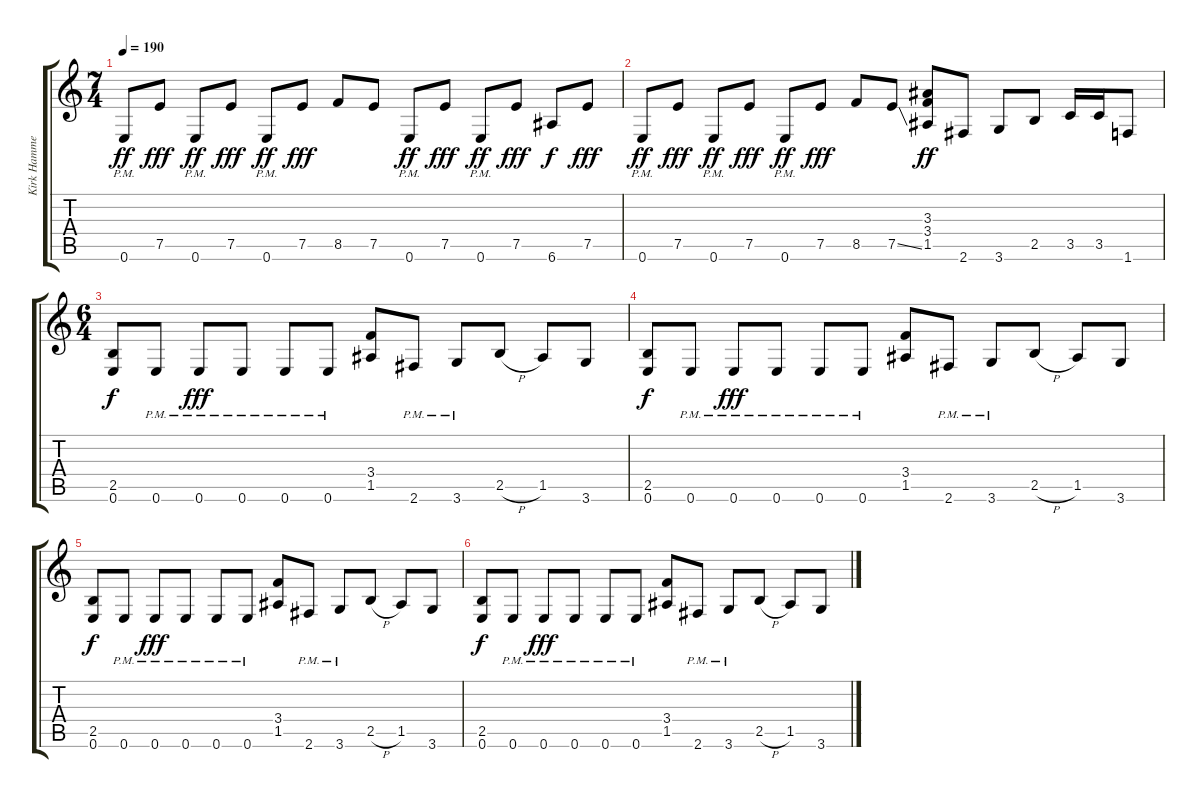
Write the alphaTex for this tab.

\track ("Kirk Hammet (Guitar 2)" "Kirk Hamme") {instrument distortionguitar}
\staff {score tabs}
\tuning (E4 B3 G3 D3 A2 E2) {hide}
\ts (7 4)
\tempo 190
\clef g2
\ks c
0.6{pm}.8{dy ff} 7.5.8{dy fff} 0.6{pm}.8{dy ff} 7.5.8{dy fff} 0.6{pm}.8{dy ff} 7.5.8{dy fff} 8.5.8 7.5.8 0.6{pm}.8{dy ff} 7.5.8{dy fff} 0.6{pm}.8{dy ff} 7.5.8{dy fff} 6.6.8{dy f} 7.5.8{dy fff} |
0.6{pm}.8{dy ff} 7.5.8{dy fff} 0.6{pm}.8{dy ff} 7.5.8{dy fff} 0.6{pm}.8{dy ff} 7.5.8{dy fff} 8.5.8 7.5{ss}.8 (3.3 3.4 1.5).8{dy ff} 2.6.8 3.6.8 2.5.8 3.5.16 3.5.16 1.6.8 |
\ts (6 4)
(2.5 0.6).8{dy f} 0.6{pm}.8 0.6{pm}.8{dy fff} 0.6{pm}.8 0.6{pm}.8 0.6{pm}.8 (3.4 1.5).8 2.6{pm}.8 3.6{pm}.8 2.5{h}.8 1.5.8 3.6.8 |
(2.5 0.6).8{dy f} 0.6{pm}.8 0.6{pm}.8{dy fff} 0.6{pm}.8 0.6{pm}.8 0.6{pm}.8 (3.4 1.5).8 2.6{pm}.8 3.6{pm}.8 2.5{h}.8 1.5.8 3.6.8 |
(2.5 0.6).8{dy f} 0.6{pm}.8 0.6{pm}.8{dy fff} 0.6{pm}.8 0.6{pm}.8 0.6{pm}.8 (3.4 1.5).8 2.6{pm}.8 3.6{pm}.8 2.5{h}.8 1.5.8 3.6.8 |
(2.5 0.6).8{dy f} 0.6{pm}.8 0.6{pm}.8{dy fff} 0.6{pm}.8 0.6{pm}.8 0.6{pm}.8 (3.4 1.5).8 2.6{pm}.8 3.6{pm}.8 2.5{h}.8 1.5.8 3.6.8
